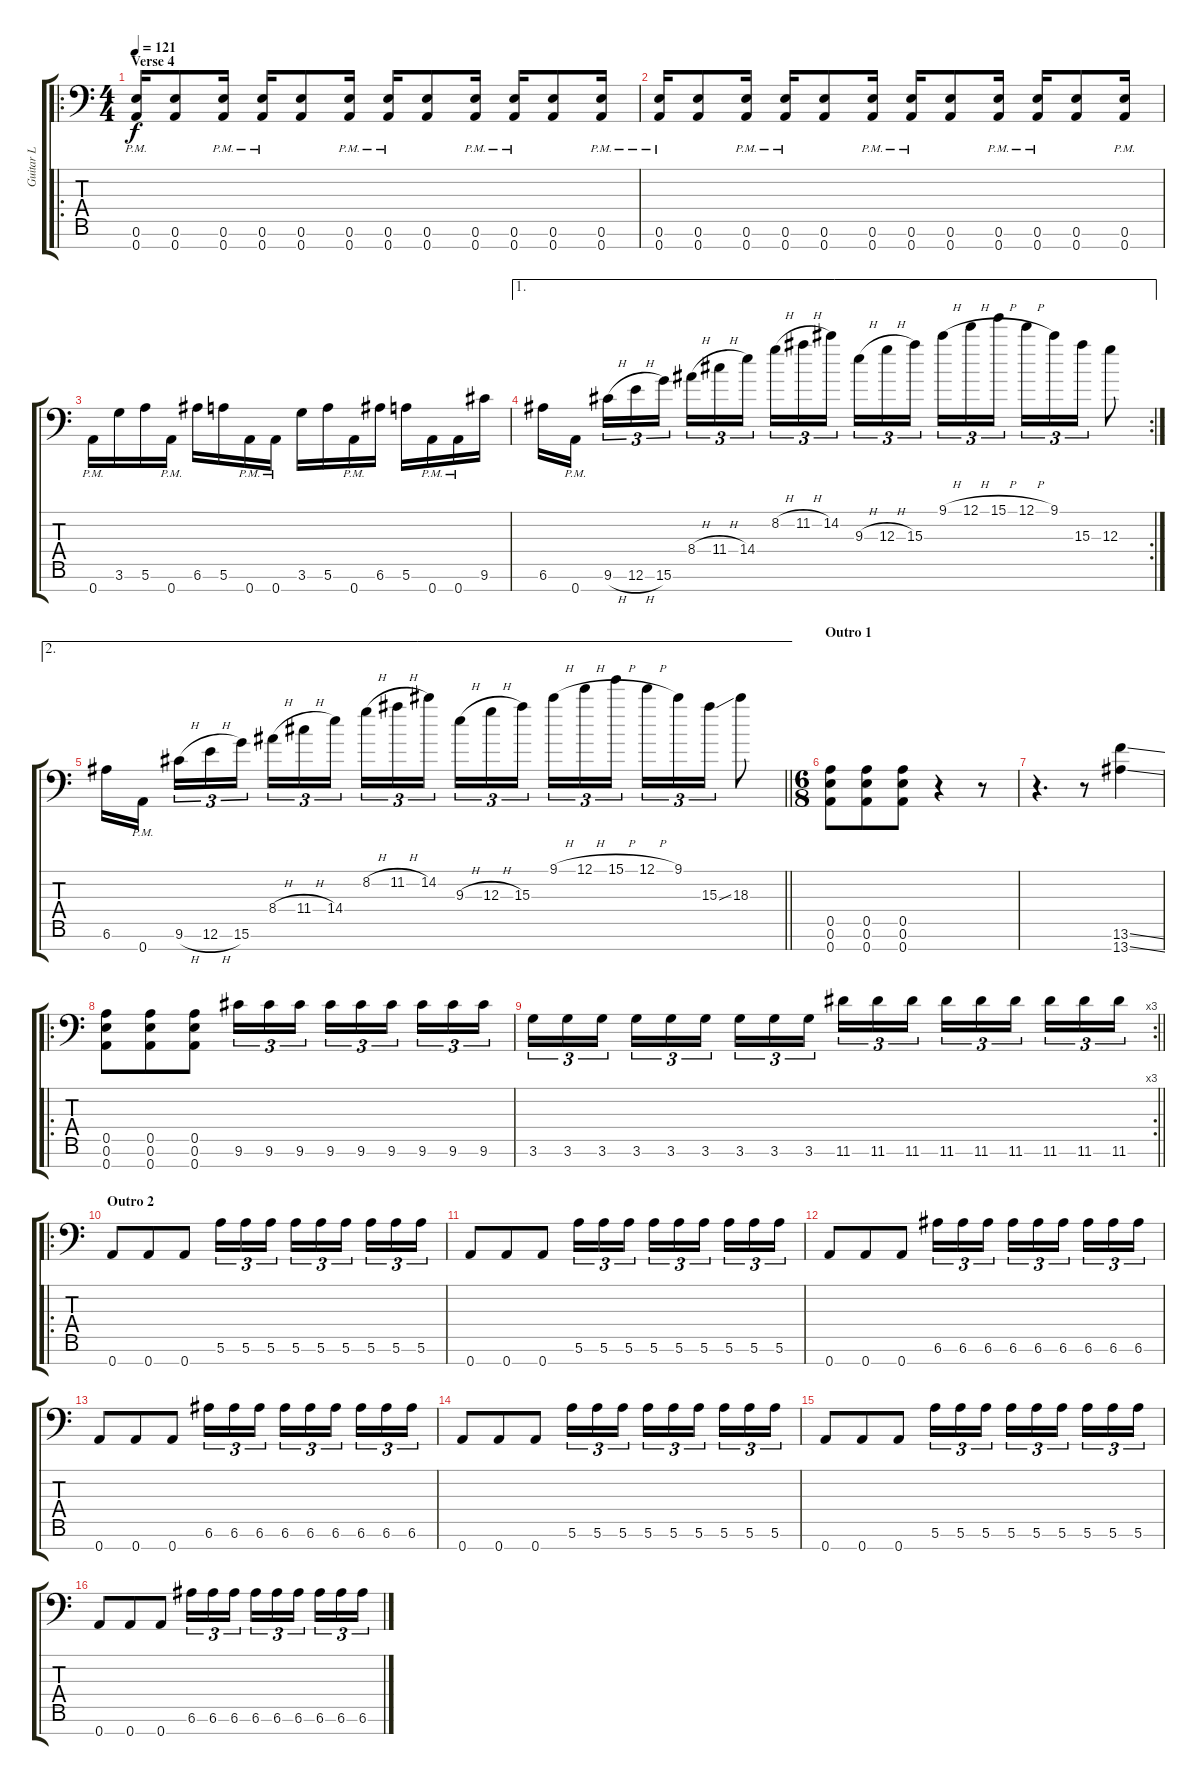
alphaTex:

\track ("Guitar L" "Guitar L") {instrument distortionguitar}
\staff {score tabs}
\tuning (E4 B3 G3 D3 A2 E2 A1) {hide}
\ro
\ts (4 4)
\section ("" "Verse 4")
\tempo 121
\clef f4
\ks c
(0.6{pm} 0.7{pm}).16{dy f} (0.6 0.7).8 (0.6{pm} 0.7{pm}).16 (0.6{pm} 0.7{pm}).16 (0.6 0.7).8 (0.6{pm} 0.7{pm}).16 (0.6{pm} 0.7{pm}).16 (0.6 0.7).8 (0.6{pm} 0.7{pm}).16 (0.6{pm} 0.7{pm}).16 (0.6 0.7).8 (0.6{pm} 0.7{pm}).16 |
(0.6{pm} 0.7{pm}).16 (0.6 0.7).8 (0.6{pm} 0.7{pm}).16 (0.6{pm} 0.7{pm}).16 (0.6 0.7).8 (0.6{pm} 0.7{pm}).16 (0.6{pm} 0.7{pm}).16 (0.6 0.7).8 (0.6{pm} 0.7{pm}).16 (0.6{pm} 0.7{pm}).16 (0.6 0.7).8 (0.6{pm} 0.7{pm}).16 |
0.7{pm}.16 3.6.16 5.6.16 0.7{pm}.16 6.6.16 5.6.16 0.7{pm}.16 0.7{pm}.16 3.6.16 5.6.16 0.7{pm}.16 6.6.16 5.6.16 0.7{pm}.16 0.7{pm}.16 9.6.16 |
\ae 1
\rc 2
6.6.16 0.7{pm}.16{beam splitsecondary} 9.6{h}.16{tu (3 2)} 12.6{h}.16{tu (3 2)} 15.6.16{tu (3 2)} 8.4{h}.16{tu (3 2)} 11.4{h}.16{tu (3 2)} 14.4.16{tu (3 2) beam splitsecondary} 8.2{h}.16{tu (3 2)} 11.2{h}.16{tu (3 2)} 14.2.16{tu (3 2)} 9.3{h}.16{tu (3 2)} 12.3{h}.16{tu (3 2)} 15.3.16{tu (3 2) beam splitsecondary} 9.1{h}.16{tu (3 2)} 12.1{h}.16{tu (3 2)} 15.1{h}.16{tu (3 2)} 12.1{h}.16{tu (3 2)} 9.1.16{tu (3 2)} 15.3.16{tu (3 2)} 12.3.8 |
\ae 2
\barLineRight lightlight
6.6.16 0.7{pm}.16{beam splitsecondary} 9.6{h}.16{tu (3 2)} 12.6{h}.16{tu (3 2)} 15.6.16{tu (3 2)} 8.4{h}.16{tu (3 2)} 11.4{h}.16{tu (3 2)} 14.4.16{tu (3 2) beam splitsecondary} 8.2{h}.16{tu (3 2)} 11.2{h}.16{tu (3 2)} 14.2.16{tu (3 2)} 9.3{h}.16{tu (3 2)} 12.3{h}.16{tu (3 2)} 15.3.16{tu (3 2) beam splitsecondary} 9.1{h}.16{tu (3 2)} 12.1{h}.16{tu (3 2)} 15.1{h}.16{tu (3 2)} 12.1{h}.16{tu (3 2)} 9.1.16{tu (3 2)} 15.3{ss}.16{tu (3 2)} 18.3.8 |
\ts (6 8)
\section ("" "Outro 1")
(0.5 0.6 0.7).8 (0.5 0.6 0.7).8 (0.5 0.6 0.7).8 r.4 r.8 |
r.4{d} r.8 (13.6{ss} 13.7{ss}).4 |
\ro
(0.5 0.6 0.7).8 (0.5 0.6 0.7).8 (0.5 0.6 0.7).8 9.6.16{tu (3 2)} 9.6.16{tu (3 2)} 9.6.16{tu (3 2) beam splitsecondary} 9.6.16{tu (3 2)} 9.6.16{tu (3 2)} 9.6.16{tu (3 2) beam splitsecondary} 9.6.16{tu (3 2)} 9.6.16{tu (3 2)} 9.6.16{tu (3 2)} |
\rc 3
\barLineRight lightlight
3.6.16{tu (3 2)} 3.6.16{tu (3 2)} 3.6.16{tu (3 2) beam splitsecondary} 3.6.16{tu (3 2)} 3.6.16{tu (3 2)} 3.6.16{tu (3 2) beam splitsecondary} 3.6.16{tu (3 2)} 3.6.16{tu (3 2)} 3.6.16{tu (3 2)} 11.6.16{tu (3 2)} 11.6.16{tu (3 2)} 11.6.16{tu (3 2) beam splitsecondary} 11.6.16{tu (3 2)} 11.6.16{tu (3 2)} 11.6.16{tu (3 2) beam splitsecondary} 11.6.16{tu (3 2)} 11.6.16{tu (3 2)} 11.6.16{tu (3 2)} |
\ro
\section ("" "Outro 2")
0.7.8 0.7.8 0.7.8 5.6.16{tu (3 2)} 5.6.16{tu (3 2)} 5.6.16{tu (3 2) beam splitsecondary} 5.6.16{tu (3 2)} 5.6.16{tu (3 2)} 5.6.16{tu (3 2) beam splitsecondary} 5.6.16{tu (3 2)} 5.6.16{tu (3 2)} 5.6.16{tu (3 2)} |
0.7.8 0.7.8 0.7.8 5.6.16{tu (3 2)} 5.6.16{tu (3 2)} 5.6.16{tu (3 2) beam splitsecondary} 5.6.16{tu (3 2)} 5.6.16{tu (3 2)} 5.6.16{tu (3 2) beam splitsecondary} 5.6.16{tu (3 2)} 5.6.16{tu (3 2)} 5.6.16{tu (3 2)} |
0.7.8 0.7.8 0.7.8 6.6.16{tu (3 2)} 6.6.16{tu (3 2)} 6.6.16{tu (3 2) beam splitsecondary} 6.6.16{tu (3 2)} 6.6.16{tu (3 2)} 6.6.16{tu (3 2) beam splitsecondary} 6.6.16{tu (3 2)} 6.6.16{tu (3 2)} 6.6.16{tu (3 2)} |
0.7.8 0.7.8 0.7.8 6.6.16{tu (3 2)} 6.6.16{tu (3 2)} 6.6.16{tu (3 2) beam splitsecondary} 6.6.16{tu (3 2)} 6.6.16{tu (3 2)} 6.6.16{tu (3 2) beam splitsecondary} 6.6.16{tu (3 2)} 6.6.16{tu (3 2)} 6.6.16{tu (3 2)} |
0.7.8 0.7.8 0.7.8 5.6.16{tu (3 2)} 5.6.16{tu (3 2)} 5.6.16{tu (3 2) beam splitsecondary} 5.6.16{tu (3 2)} 5.6.16{tu (3 2)} 5.6.16{tu (3 2) beam splitsecondary} 5.6.16{tu (3 2)} 5.6.16{tu (3 2)} 5.6.16{tu (3 2)} |
0.7.8 0.7.8 0.7.8 5.6.16{tu (3 2)} 5.6.16{tu (3 2)} 5.6.16{tu (3 2) beam splitsecondary} 5.6.16{tu (3 2)} 5.6.16{tu (3 2)} 5.6.16{tu (3 2) beam splitsecondary} 5.6.16{tu (3 2)} 5.6.16{tu (3 2)} 5.6.16{tu (3 2)} |
0.7.8 0.7.8 0.7.8 6.6.16{tu (3 2)} 6.6.16{tu (3 2)} 6.6.16{tu (3 2) beam splitsecondary} 6.6.16{tu (3 2)} 6.6.16{tu (3 2)} 6.6.16{tu (3 2) beam splitsecondary} 6.6.16{tu (3 2)} 6.6.16{tu (3 2)} 6.6.16{tu (3 2)}
